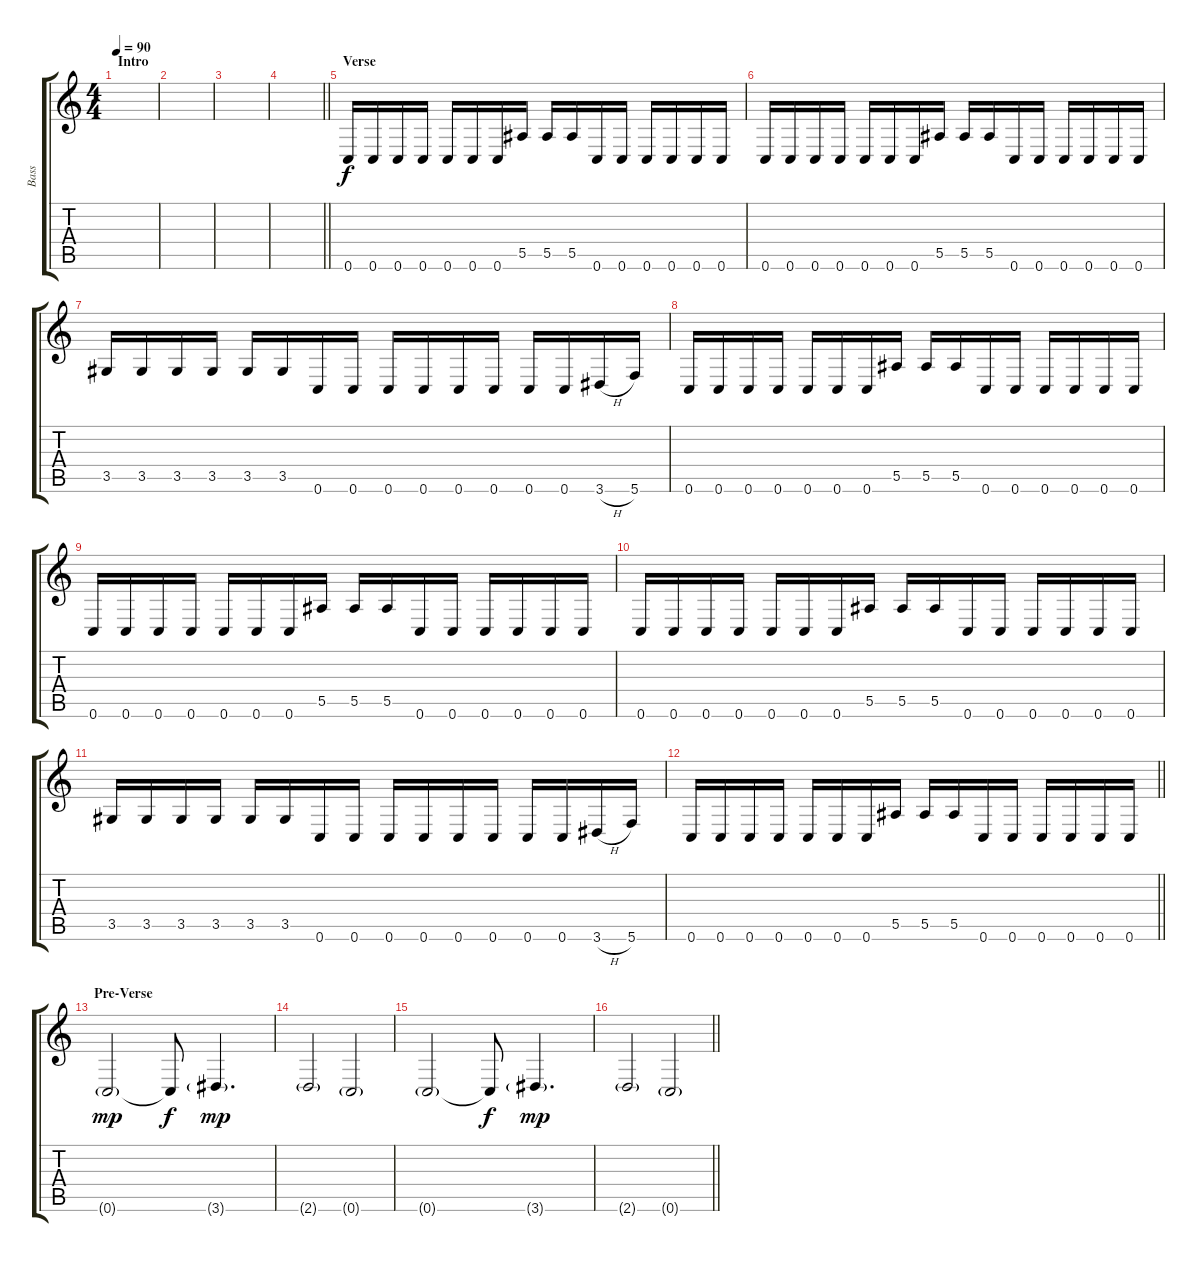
\track ("Bass" "Bass") {instrument electricbassfinger}
\staff {score tabs}
\tuning (C4 G3 Eb3 Bb2 F2 C2) {hide}
\ts (4 4)
\section ("" "Intro")
\tempo 90
\clef g2
\ks c
|
|
|
\barLineRight lightlight
|
\section ("" "Verse")
0.6.16 0.6.16 0.6.16 0.6.16 0.6.16 0.6.16 0.6.16 5.5.16 5.5.16 5.5.16 0.6.16 0.6.16 0.6.16 0.6.16 0.6.16 0.6.16 |
0.6.16 0.6.16 0.6.16 0.6.16 0.6.16 0.6.16 0.6.16 5.5.16 5.5.16 5.5.16 0.6.16 0.6.16 0.6.16 0.6.16 0.6.16 0.6.16 |
3.5.16 3.5.16 3.5.16 3.5.16 3.5.16 3.5.16 0.6.16 0.6.16 0.6.16 0.6.16 0.6.16 0.6.16 0.6.16 0.6.16 3.6{h}.16 5.6.16 |
0.6.16 0.6.16 0.6.16 0.6.16 0.6.16 0.6.16 0.6.16 5.5.16 5.5.16 5.5.16 0.6.16 0.6.16 0.6.16 0.6.16 0.6.16 0.6.16 |
0.6.16 0.6.16 0.6.16 0.6.16 0.6.16 0.6.16 0.6.16 5.5.16 5.5.16 5.5.16 0.6.16 0.6.16 0.6.16 0.6.16 0.6.16 0.6.16 |
0.6.16 0.6.16 0.6.16 0.6.16 0.6.16 0.6.16 0.6.16 5.5.16 5.5.16 5.5.16 0.6.16 0.6.16 0.6.16 0.6.16 0.6.16 0.6.16 |
3.5.16 3.5.16 3.5.16 3.5.16 3.5.16 3.5.16 0.6.16 0.6.16 0.6.16 0.6.16 0.6.16 0.6.16 0.6.16 0.6.16 3.6{h}.16 5.6.16 |
\barLineRight lightlight
0.6.16 0.6.16 0.6.16 0.6.16 0.6.16 0.6.16 0.6.16 5.5.16 5.5.16 5.5.16 0.6.16 0.6.16 0.6.16 0.6.16 0.6.16 0.6.16 |
\section ("" "Pre-Verse")
0.6{g}.2{dy mp} 0.6{t}.8{dy f} 3.6{g}.4{d dy mp} |
2.6{g}.2 0.6{g}.2 |
0.6{g}.2 0.6{t}.8{dy f} 3.6{g}.4{d dy mp} |
\barLineRight lightlight
2.6{g}.2 0.6{g}.2
